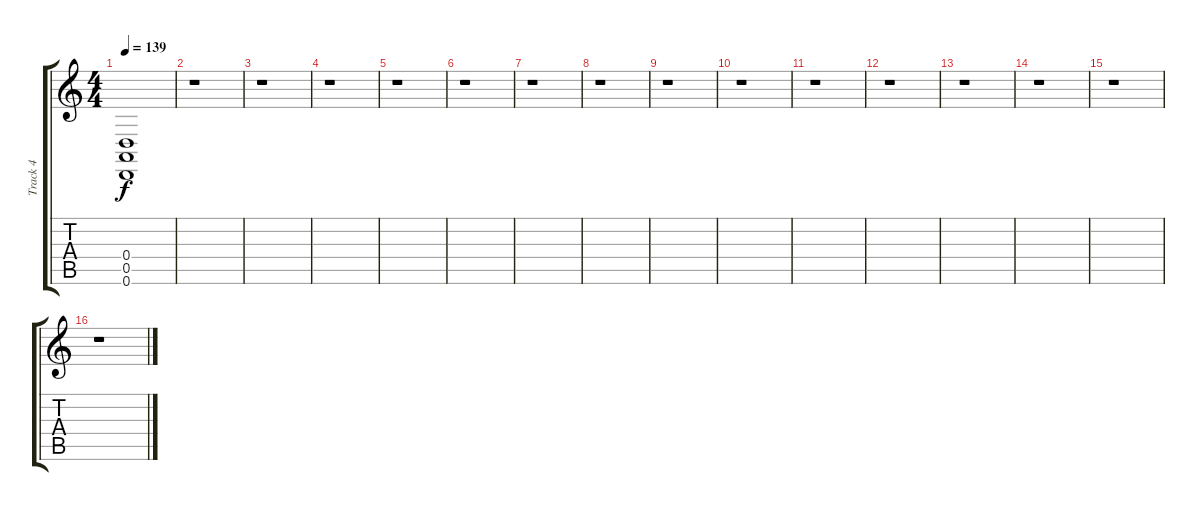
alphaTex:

\track ("Track 4" "Track 4") {instrument stringensemble1}
\staff {score tabs}
\tuning (E4 B3 G3 D3 A2 D2) {hide}
\ts (4 4)
\tempo 139
\clef g2
\ks c
(0.4 0.5 0.6).1{dy f} |
r.1 |
r.1 |
r.1 |
r.1 |
r.1 |
r.1 |
r.1 |
r.1 |
r.1 |
r.1 |
r.1 |
r.1 |
r.1 |
r.1 |
r.1
